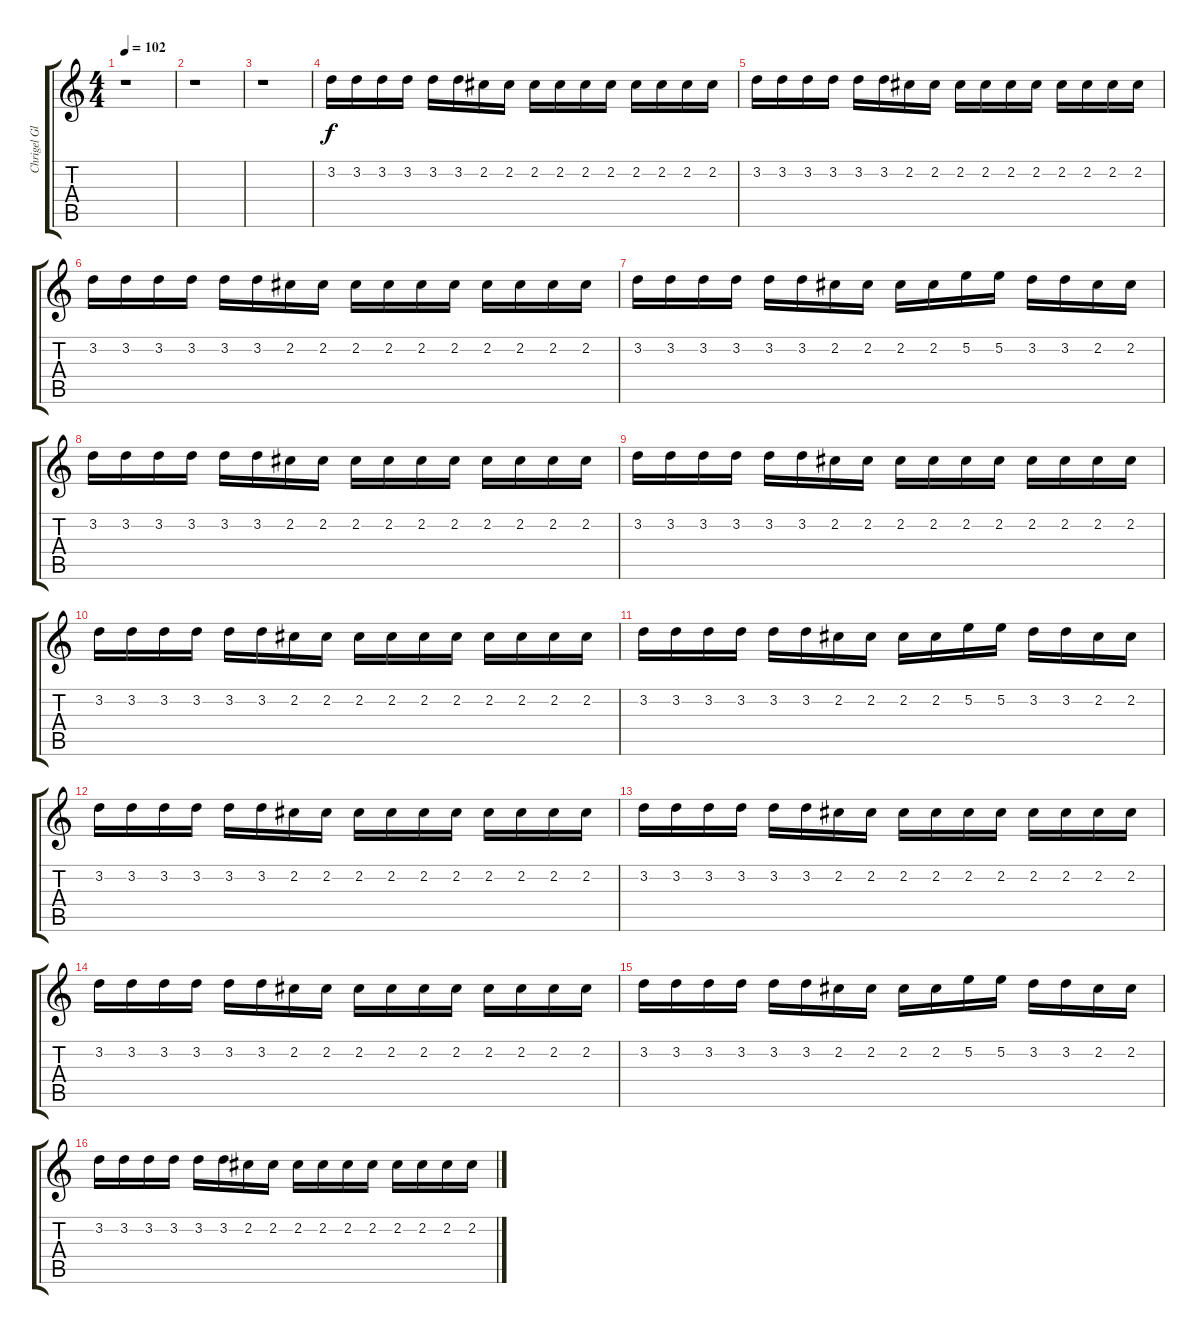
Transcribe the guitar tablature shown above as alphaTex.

\track ("Chrigel Glanzmann (mandolin)" "Chrigel Gl") {instrument acousticguitarsteel}
\staff {score tabs}
\tuning (E4 B3 G3 D3 A2 D2) {hide}
\ts (4 4)
\tempo 102
\clef g2
\ks c
r.1{dy f} |
r.1 |
r.1 |
3.2.16 3.2.16 3.2.16 3.2.16 3.2.16 3.2.16 2.2.16 2.2.16 2.2.16 2.2.16 2.2.16 2.2.16 2.2.16 2.2.16 2.2.16 2.2.16 |
3.2.16 3.2.16 3.2.16 3.2.16 3.2.16 3.2.16 2.2.16 2.2.16 2.2.16 2.2.16 2.2.16 2.2.16 2.2.16 2.2.16 2.2.16 2.2.16 |
3.2.16 3.2.16 3.2.16 3.2.16 3.2.16 3.2.16 2.2.16 2.2.16 2.2.16 2.2.16 2.2.16 2.2.16 2.2.16 2.2.16 2.2.16 2.2.16 |
3.2.16 3.2.16 3.2.16 3.2.16 3.2.16 3.2.16 2.2.16 2.2.16 2.2.16 2.2.16 5.2.16 5.2.16 3.2.16 3.2.16 2.2.16 2.2.16 |
3.2.16 3.2.16 3.2.16 3.2.16 3.2.16 3.2.16 2.2.16 2.2.16 2.2.16 2.2.16 2.2.16 2.2.16 2.2.16 2.2.16 2.2.16 2.2.16 |
3.2.16 3.2.16 3.2.16 3.2.16 3.2.16 3.2.16 2.2.16 2.2.16 2.2.16 2.2.16 2.2.16 2.2.16 2.2.16 2.2.16 2.2.16 2.2.16 |
3.2.16 3.2.16 3.2.16 3.2.16 3.2.16 3.2.16 2.2.16 2.2.16 2.2.16 2.2.16 2.2.16 2.2.16 2.2.16 2.2.16 2.2.16 2.2.16 |
3.2.16 3.2.16 3.2.16 3.2.16 3.2.16 3.2.16 2.2.16 2.2.16 2.2.16 2.2.16 5.2.16 5.2.16 3.2.16 3.2.16 2.2.16 2.2.16 |
3.2.16 3.2.16 3.2.16 3.2.16 3.2.16 3.2.16 2.2.16 2.2.16 2.2.16 2.2.16 2.2.16 2.2.16 2.2.16 2.2.16 2.2.16 2.2.16 |
3.2.16 3.2.16 3.2.16 3.2.16 3.2.16 3.2.16 2.2.16 2.2.16 2.2.16 2.2.16 2.2.16 2.2.16 2.2.16 2.2.16 2.2.16 2.2.16 |
3.2.16 3.2.16 3.2.16 3.2.16 3.2.16 3.2.16 2.2.16 2.2.16 2.2.16 2.2.16 2.2.16 2.2.16 2.2.16 2.2.16 2.2.16 2.2.16 |
3.2.16 3.2.16 3.2.16 3.2.16 3.2.16 3.2.16 2.2.16 2.2.16 2.2.16 2.2.16 5.2.16 5.2.16 3.2.16 3.2.16 2.2.16 2.2.16 |
3.2.16 3.2.16 3.2.16 3.2.16 3.2.16 3.2.16 2.2.16 2.2.16 2.2.16 2.2.16 2.2.16 2.2.16 2.2.16 2.2.16 2.2.16 2.2.16
